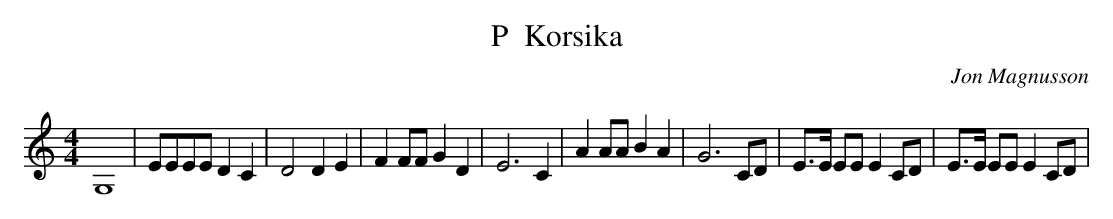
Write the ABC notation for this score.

X:1
T:P  Korsika
C:Jon Magnusson
M:4/4
L:1/16
K:C
G,16|E2E2E2E2 D4C4| D8 D4E4| F4F2F2 G4D4| E12C4|A4A2A2 B4A4| G12 C2D2 |E3E E2E2 E4 C2D2|E3E E2E2 E4 C2D2|
